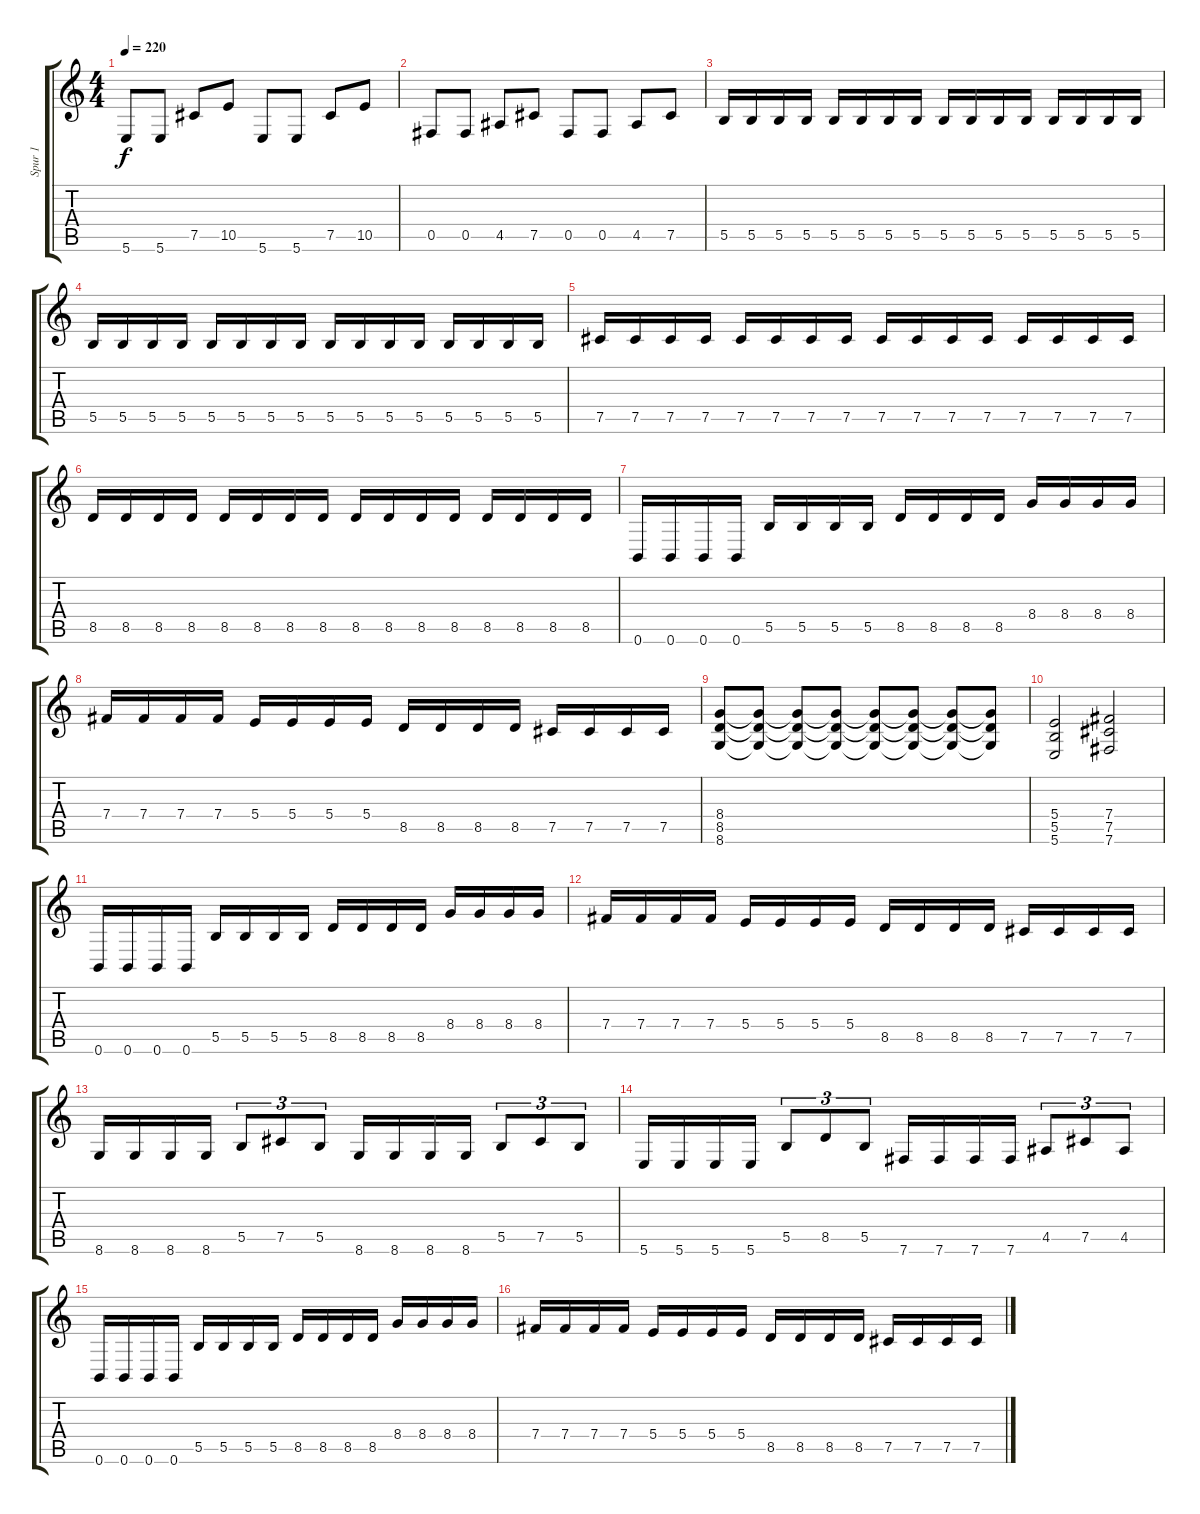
\track ("Spur 1" "Spur 1") {instrument overdrivenguitar}
\staff {score tabs}
\tuning (Db4 Ab3 E3 B2 Gb2 B1) {hide}
\ts (4 4)
\tempo 220
\clef g2
\ks c
5.6.8{dy f} 5.6.8 7.5.8 10.5.8 5.6.8 5.6.8 7.5.8 10.5.8 |
0.5.8 0.5.8 4.5.8 7.5.8 0.5.8 0.5.8 4.5.8 7.5.8 |
5.5.16 5.5.16 5.5.16 5.5.16 5.5.16 5.5.16 5.5.16 5.5.16 5.5.16 5.5.16 5.5.16 5.5.16 5.5.16 5.5.16 5.5.16 5.5.16 |
5.5.16 5.5.16 5.5.16 5.5.16 5.5.16 5.5.16 5.5.16 5.5.16 5.5.16 5.5.16 5.5.16 5.5.16 5.5.16 5.5.16 5.5.16 5.5.16 |
7.5.16 7.5.16 7.5.16 7.5.16 7.5.16 7.5.16 7.5.16 7.5.16 7.5.16 7.5.16 7.5.16 7.5.16 7.5.16 7.5.16 7.5.16 7.5.16 |
8.5.16 8.5.16 8.5.16 8.5.16 8.5.16 8.5.16 8.5.16 8.5.16 8.5.16 8.5.16 8.5.16 8.5.16 8.5.16 8.5.16 8.5.16 8.5.16 |
0.6.16 0.6.16 0.6.16 0.6.16 5.5.16 5.5.16 5.5.16 5.5.16 8.5.16 8.5.16 8.5.16 8.5.16 8.4.16 8.4.16 8.4.16 8.4.16 |
7.4.16 7.4.16 7.4.16 7.4.16 5.4.16 5.4.16 5.4.16 5.4.16 8.5.16 8.5.16 8.5.16 8.5.16 7.5.16 7.5.16 7.5.16 7.5.16 |
(8.4 8.5 8.6).8 (8.4{t} 8.5{t} 8.6{t}).8 (8.4{t} 8.5{t} 8.6{t}).8 (8.4{t} 8.5{t} 8.6{t}).8 (8.4{t} 8.5{t} 8.6{t}).8 (8.4{t} 8.5{t} 8.6{t}).8 (8.4{t} 8.5{t} 8.6{t}).8 (8.4{t} 8.5{t} 8.6{t}).8 |
(5.4 5.5 5.6).2 (7.4 7.5 7.6).2 |
0.6.16 0.6.16 0.6.16 0.6.16 5.5.16 5.5.16 5.5.16 5.5.16 8.5.16 8.5.16 8.5.16 8.5.16 8.4.16 8.4.16 8.4.16 8.4.16 |
7.4.16 7.4.16 7.4.16 7.4.16 5.4.16 5.4.16 5.4.16 5.4.16 8.5.16 8.5.16 8.5.16 8.5.16 7.5.16 7.5.16 7.5.16 7.5.16 |
8.6.16 8.6.16 8.6.16 8.6.16 5.5.8{tu (3 2)} 7.5.8{tu (3 2)} 5.5.8{tu (3 2)} 8.6.16 8.6.16 8.6.16 8.6.16 5.5.8{tu (3 2)} 7.5.8{tu (3 2)} 5.5.8{tu (3 2)} |
5.6.16 5.6.16 5.6.16 5.6.16 5.5.8{tu (3 2)} 8.5.8{tu (3 2)} 5.5.8{tu (3 2)} 7.6.16 7.6.16 7.6.16 7.6.16 4.5.8{tu (3 2)} 7.5.8{tu (3 2)} 4.5.8{tu (3 2)} |
0.6.16 0.6.16 0.6.16 0.6.16 5.5.16 5.5.16 5.5.16 5.5.16 8.5.16 8.5.16 8.5.16 8.5.16 8.4.16 8.4.16 8.4.16 8.4.16 |
7.4.16 7.4.16 7.4.16 7.4.16 5.4.16 5.4.16 5.4.16 5.4.16 8.5.16 8.5.16 8.5.16 8.5.16 7.5.16 7.5.16 7.5.16 7.5.16
